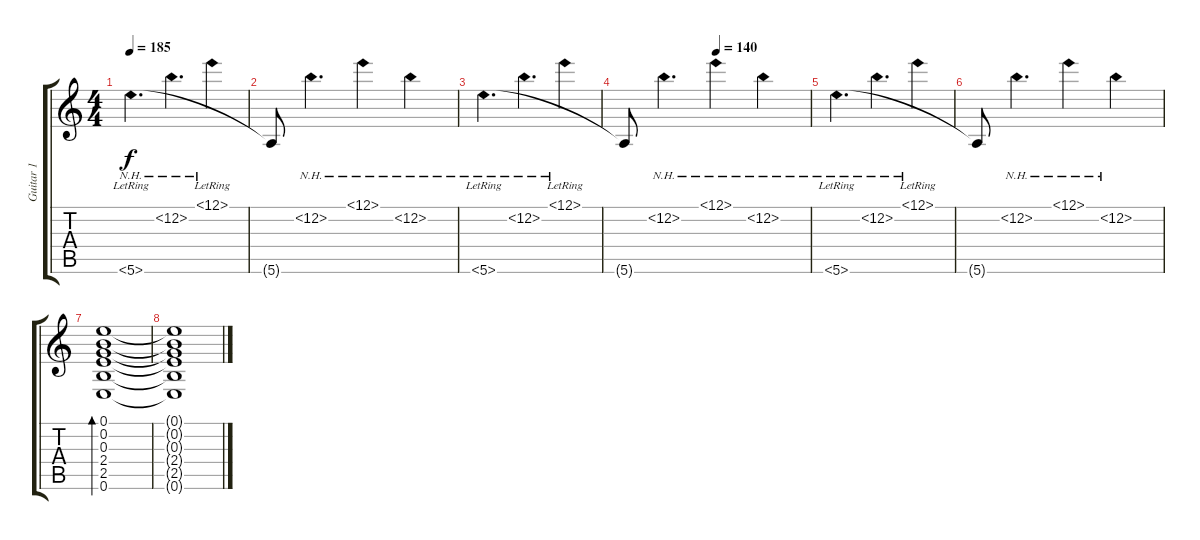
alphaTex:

\track ("Guitar 1" "Guitar 1") {instrument overdrivenguitar}
\staff {score tabs}
\tuning (E4 B3 G3 D3 A2 E2) {hide}
\ts (4 4)
\tempo 185
\clef g2
\ks c
5.6{nh lr}.4{d dy f} 12.2{nh}.4{d} 12.1{nh lr}.4 |
5.6{t}.8 12.2{nh}.4{d} 12.1{nh}.4 12.2{nh}.4 |
5.6{nh lr}.4{d} 12.2{nh}.4{d} 12.1{nh lr}.4 |
\tempo (140 0.5)
5.6{t}.8 12.2{nh}.4{d} 12.1{nh}.4 12.2{nh}.4 |
5.6{nh lr}.4{d} 12.2{nh}.4{d} 12.1{nh lr}.4 |
5.6{t}.8 12.2{nh}.4{d} 12.1{nh}.4 12.2{nh}.4 |
(0.1 0.2 0.3 2.4 2.5 0.6).1{bd 480 instrument acousticguitarsteel} |
(0.1{t} 0.2{t} 0.3{t} 2.4{t} 2.5{t} 0.6{t}).1
